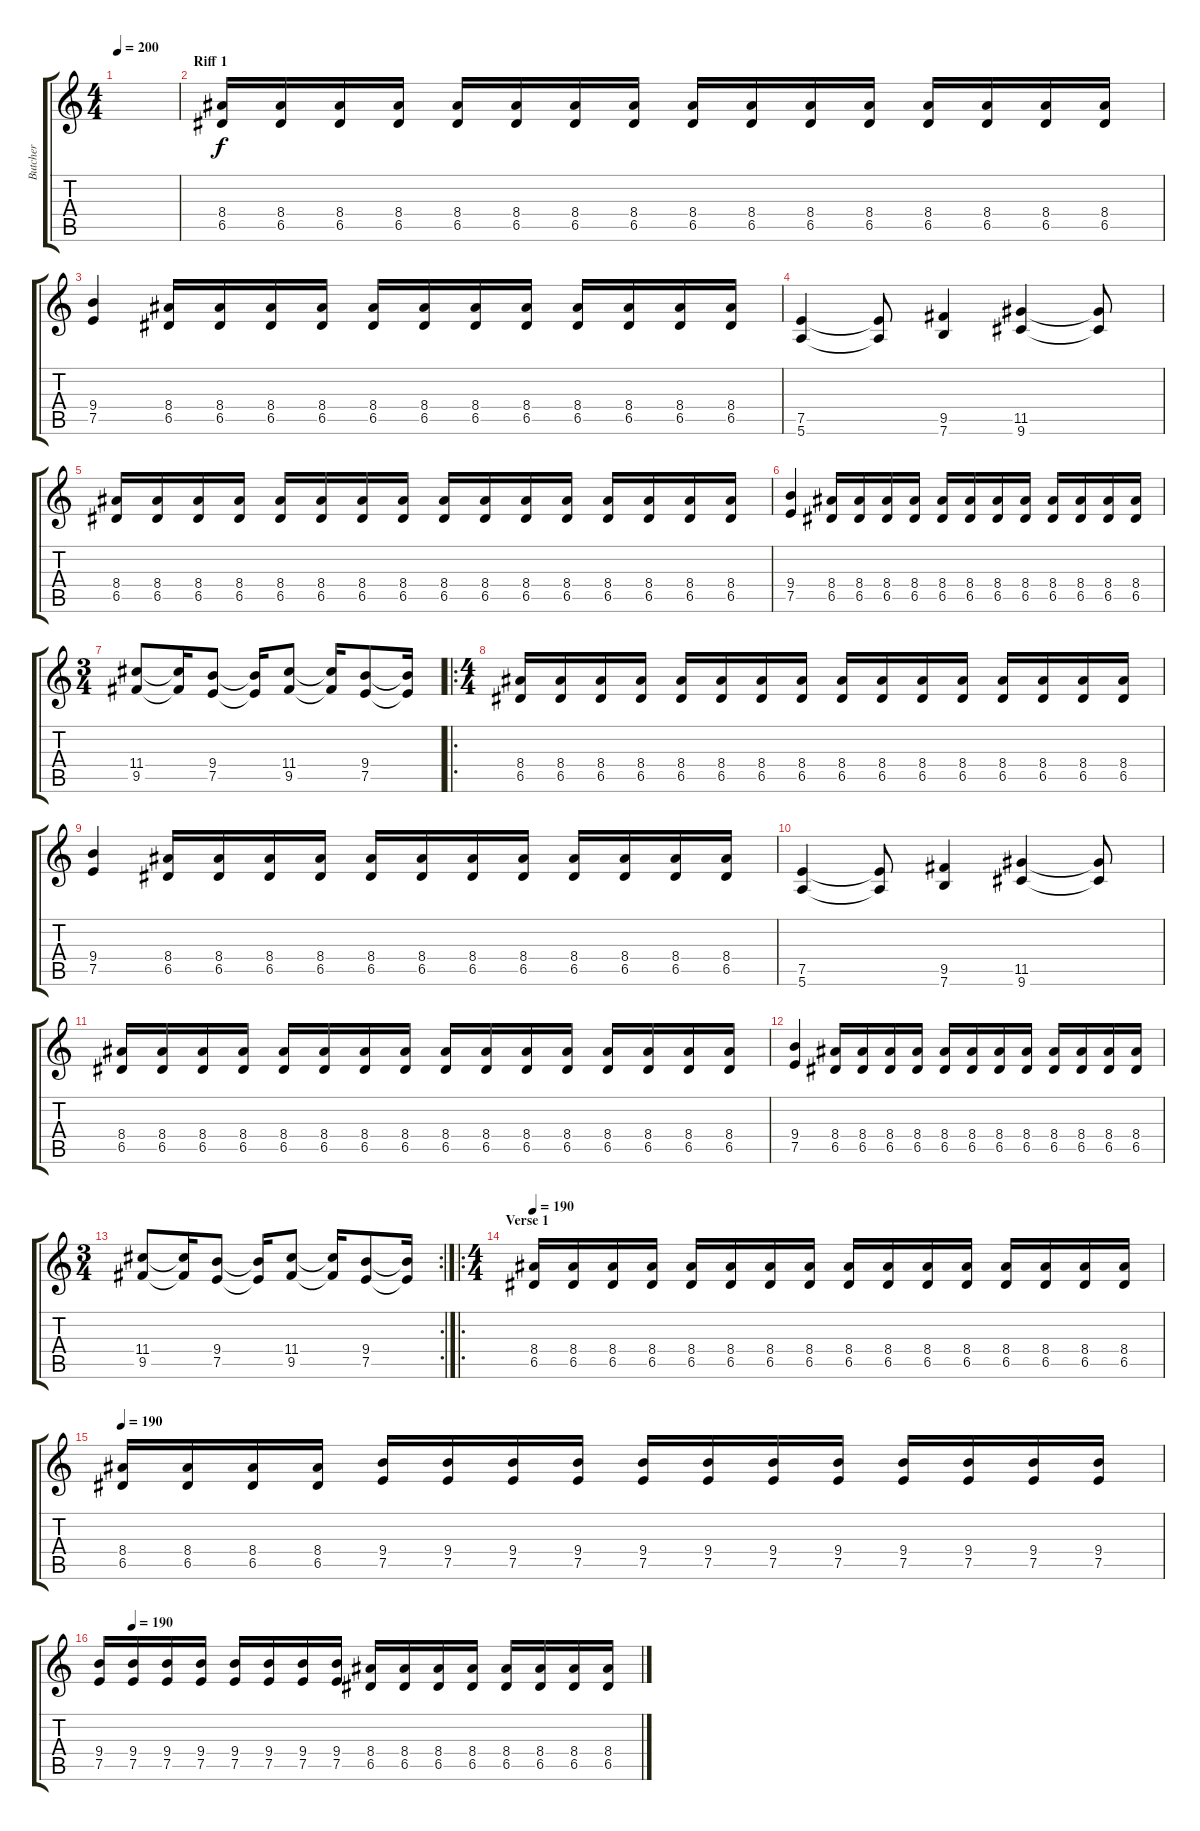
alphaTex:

\track ("Butcher" "Butcher") {instrument distortionguitar}
\staff {score tabs}
\tuning (E4 B3 G3 D3 A2 E2) {hide}
\ts (4 4)
\tempo 200
\clef g2
\ks c
|
\section ("" "Riff 1")
(8.4 6.5).16 (8.4 6.5).16 (8.4 6.5).16 (8.4 6.5).16 (8.4 6.5).16 (8.4 6.5).16 (8.4 6.5).16 (8.4 6.5).16 (8.4 6.5).16 (8.4 6.5).16 (8.4 6.5).16 (8.4 6.5).16 (8.4 6.5).16 (8.4 6.5).16 (8.4 6.5).16 (8.4 6.5).16 |
(9.4 7.5).4 (8.4 6.5).16 (8.4 6.5).16 (8.4 6.5).16 (8.4 6.5).16 (8.4 6.5).16 (8.4 6.5).16 (8.4 6.5).16 (8.4 6.5).16 (8.4 6.5).16 (8.4 6.5).16 (8.4 6.5).16 (8.4 6.5).16 |
(7.5 5.6).4 (7.5{t} 5.6{t}).8 (9.5 7.6).4 (11.5 9.6).4 (11.5{t} 9.6{t}).8 |
(8.4 6.5).16 (8.4 6.5).16 (8.4 6.5).16 (8.4 6.5).16 (8.4 6.5).16 (8.4 6.5).16 (8.4 6.5).16 (8.4 6.5).16 (8.4 6.5).16 (8.4 6.5).16 (8.4 6.5).16 (8.4 6.5).16 (8.4 6.5).16 (8.4 6.5).16 (8.4 6.5).16 (8.4 6.5).16 |
(9.4 7.5).4 (8.4 6.5).16 (8.4 6.5).16 (8.4 6.5).16 (8.4 6.5).16 (8.4 6.5).16 (8.4 6.5).16 (8.4 6.5).16 (8.4 6.5).16 (8.4 6.5).16 (8.4 6.5).16 (8.4 6.5).16 (8.4 6.5).16 |
\ts (3 4)
(11.4 9.5).8 (11.4{t} 9.5{t}).16 (9.4 7.5).8 (9.4{t} 7.5{t}).16 (11.4 9.5).8 (11.4{t} 9.5{t}).16 (9.4 7.5).8 (9.4{t} 7.5{t}).16 |
\ro
\ts (4 4)
(8.4 6.5).16 (8.4 6.5).16 (8.4 6.5).16 (8.4 6.5).16 (8.4 6.5).16 (8.4 6.5).16 (8.4 6.5).16 (8.4 6.5).16 (8.4 6.5).16 (8.4 6.5).16 (8.4 6.5).16 (8.4 6.5).16 (8.4 6.5).16 (8.4 6.5).16 (8.4 6.5).16 (8.4 6.5).16 |
(9.4 7.5).4 (8.4 6.5).16 (8.4 6.5).16 (8.4 6.5).16 (8.4 6.5).16 (8.4 6.5).16 (8.4 6.5).16 (8.4 6.5).16 (8.4 6.5).16 (8.4 6.5).16 (8.4 6.5).16 (8.4 6.5).16 (8.4 6.5).16 |
(7.5 5.6).4 (7.5{t} 5.6{t}).8 (9.5 7.6).4 (11.5 9.6).4 (11.5{t} 9.6{t}).8 |
(8.4 6.5).16 (8.4 6.5).16 (8.4 6.5).16 (8.4 6.5).16 (8.4 6.5).16 (8.4 6.5).16 (8.4 6.5).16 (8.4 6.5).16 (8.4 6.5).16 (8.4 6.5).16 (8.4 6.5).16 (8.4 6.5).16 (8.4 6.5).16 (8.4 6.5).16 (8.4 6.5).16 (8.4 6.5).16 |
(9.4 7.5).4 (8.4 6.5).16 (8.4 6.5).16 (8.4 6.5).16 (8.4 6.5).16 (8.4 6.5).16 (8.4 6.5).16 (8.4 6.5).16 (8.4 6.5).16 (8.4 6.5).16 (8.4 6.5).16 (8.4 6.5).16 (8.4 6.5).16 |
\rc 2
\ts (3 4)
(11.4 9.5).8 (11.4{t} 9.5{t}).16 (9.4 7.5).8 (9.4{t} 7.5{t}).16 (11.4 9.5).8 (11.4{t} 9.5{t}).16 (9.4 7.5).8 (9.4{t} 7.5{t}).16 |
\ro
\ts (4 4)
\section ("" "Verse 1")
\tempo 190
(8.4 6.5).16 (8.4 6.5).16 (8.4 6.5).16 (8.4 6.5).16 (8.4 6.5).16 (8.4 6.5).16 (8.4 6.5).16 (8.4 6.5).16 (8.4 6.5).16 (8.4 6.5).16 (8.4 6.5).16 (8.4 6.5).16 (8.4 6.5).16 (8.4 6.5).16 (8.4 6.5).16 (8.4 6.5).16 |
\tempo 190
(8.4 6.5).16 (8.4 6.5).16 (8.4 6.5).16 (8.4 6.5).16 (9.4 7.5).16 (9.4 7.5).16 (9.4 7.5).16 (9.4 7.5).16 (9.4 7.5).16 (9.4 7.5).16 (9.4 7.5).16 (9.4 7.5).16 (9.4 7.5).16 (9.4 7.5).16 (9.4 7.5).16 (9.4 7.5).16 |
\tempo (190 0.0625)
(9.4 7.5).16 (9.4 7.5).16 (9.4 7.5).16 (9.4 7.5).16 (9.4 7.5).16 (9.4 7.5).16 (9.4 7.5).16 (9.4 7.5).16 (8.4 6.5).16 (8.4 6.5).16 (8.4 6.5).16 (8.4 6.5).16 (8.4 6.5).16 (8.4 6.5).16 (8.4 6.5).16 (8.4 6.5).16
